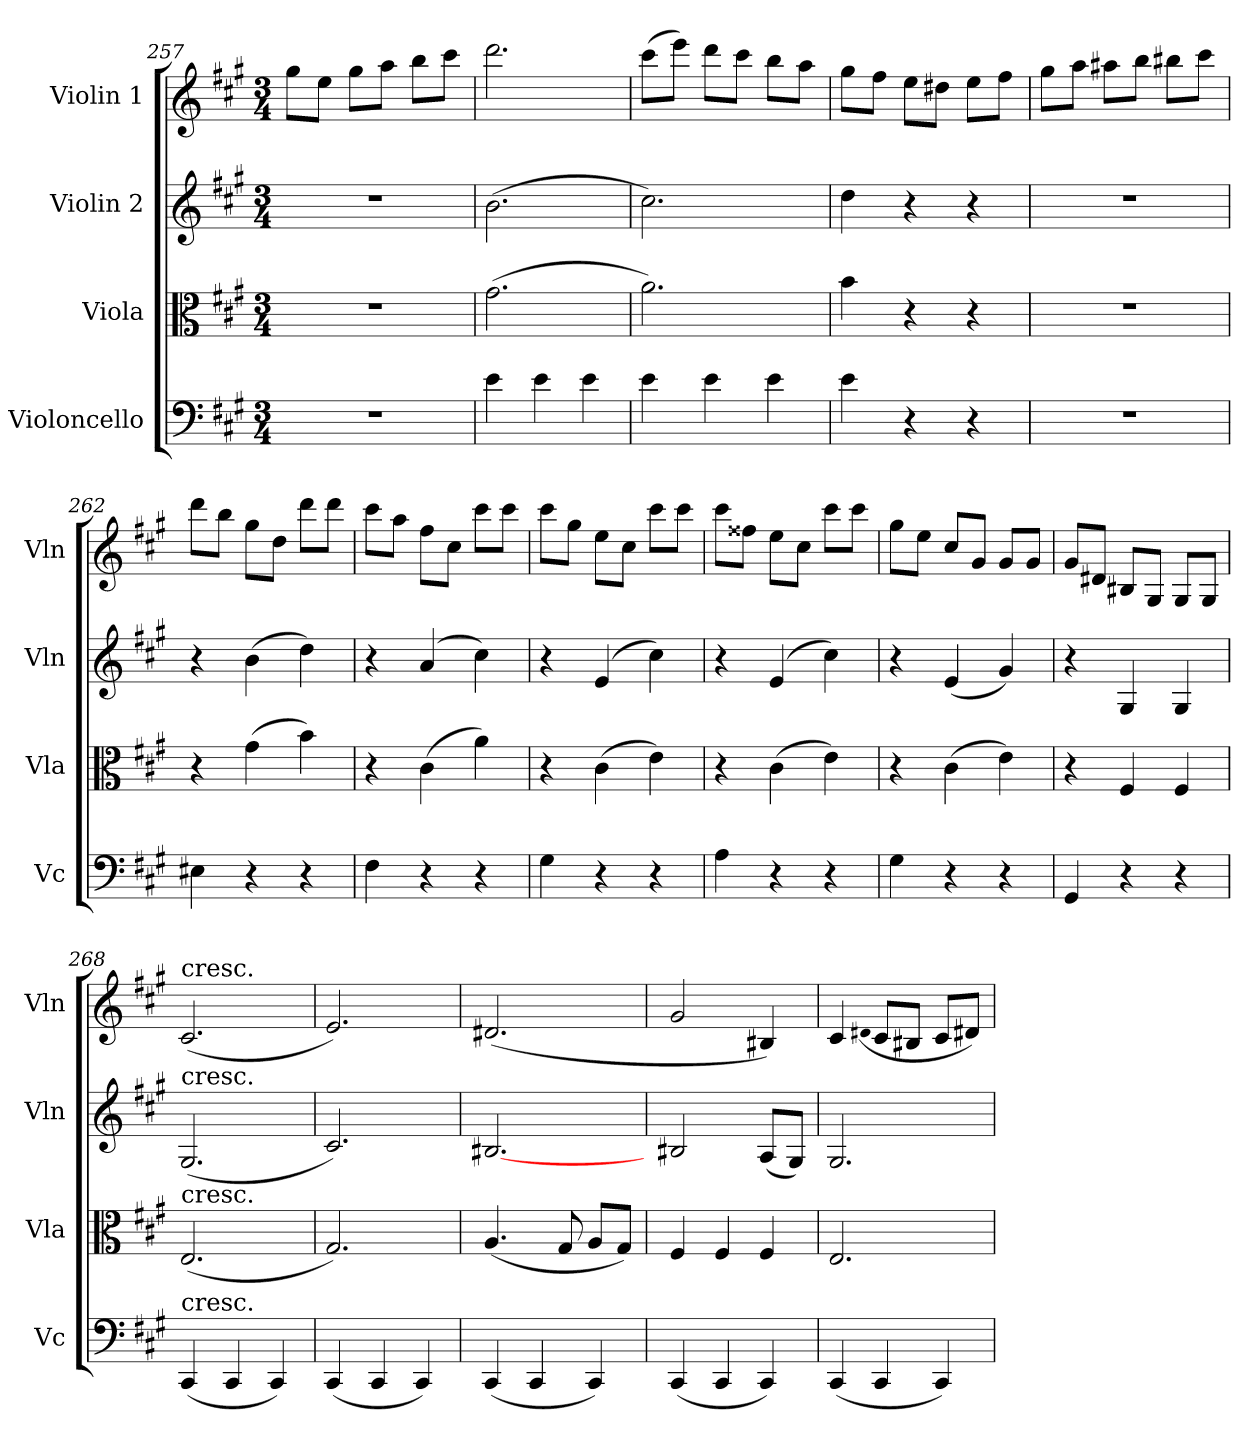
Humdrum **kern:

**kern	**kern	**kern	**kern
*part4	*part3	*part2	*part1
*staff4	*staff3	*staff2	*staff1
*I"Violoncello	*I"Viola	*I"Violin 2	*I"Violin 1
*I'Vc	*I'Vla	*I'Vln	*I'Vln
*clefF4	*clefC3	*clefG2	*clefG2
*k[f#c#g#]	*k[f#c#g#]	*k[f#c#g#]	*k[f#c#g#]
*A:	*A:	*A:	*A:
*M3/4	*M3/4	*M3/4	*M3/4
=257	=257	=257	=257
2.r	2.r	2.r	8gg#\L
.	.	.	8ee\J
.	.	.	8gg#\L
.	.	.	8aa\J
.	.	.	8bb\L
.	.	.	8ccc#\J
=258	=258	=258	=258
4e	(2.g#	(2.b	2.ddd
4e	.	.	.
4e	.	.	.
=259	=259	=259	=259
4e	2.a)	2.cc#)	(8ccc#\L
.	.	.	8eee\J)
4e	.	.	8ddd\L
.	.	.	8ccc#\J
4e	.	.	8bb\L
.	.	.	8aa\J
=260	=260	=260	=260
4e	4b	4dd	8gg#\L
.	.	.	8ff#\J
4r	4r	4r	8ee\L
.	.	.	8dd#X\J
4r	4r	4r	8ee\L
.	.	.	8ff#\J
=261	=261	=261	=261
2.r	2.r	2.r	8gg#\L
.	.	.	8aa\J
.	.	.	8aa#X\L
.	.	.	8bb\J
.	.	.	8bb#X\L
.	.	.	8ccc#\J
=262	=262	=262	=262
4E#X	4r	4r	8ddd\L
.	.	.	8bb\J
4r	(4g#	(4b	8gg#\L
.	.	.	8dd\J
4r	4b)	4dd)	8ddd\L
.	.	.	8ddd\J
=263	=263	=263	=263
4F#	4r	4r	8ccc#\L
.	.	.	8aa\J
4r	(4c#	(4a	8ff#\L
.	.	.	8cc#\J
4r	4a)	4cc#)	8ccc#\L
.	.	.	8ccc#\J
=264	=264	=264	=264
4G#	4r	4r	8ccc#\L
.	.	.	8gg#\J
4r	(4c#	(4e	8ee\L
.	.	.	8cc#\J
4r	4e)	4cc#)	8ccc#\L
.	.	.	8ccc#\J
=265	=265	=265	=265
4A	4r	4r	8ccc#\L
.	.	.	8ff##X\J
4r	(4c#	(4e	8ee\L
.	.	.	8cc#\J
4r	4e)	4cc#)	8ccc#\L
.	.	.	8ccc#\J
=266	=266	=266	=266
4G#	4r	4r	8gg#\L
.	.	.	8ee\J
4r	(4c#	(4e	8cc#/L
.	.	.	8g#/J
4r	4e)	4g#)	8g#/L
.	.	.	8g#/J
=267	=267	=267	=267
4GG#	4r	4r	8g#/L
.	.	.	8d#X/J
4r	4F#	4G#	8B#X/L
.	.	.	8G#/J
4r	4F#	4G#	8G#/L
.	.	.	8G#/J
=268	=268	=268	=268
!	!	!	!LO:TX:a:t=cresc.
!	!	!LO:TX:a:t=cresc.	!
!	!LO:TX:a:t=cresc.	!	!
!LO:TX:a:t=cresc.	!	!	!
(4CC#	(2.E	(2.G#	(2.c#
4CC#	.	.	.
4CC#)	.	.	.
=269	=269	=269	=269
(4CC#	2.G#)	2.c#)	2.e)
4CC#	.	.	.
4CC#)	.	.	.
=270	=270	=270	=270
(4CC#	(4.A	[2.B#X	(2.d#X
4CC#	.	.	.
.	8G#	.	.
4CC#)	8A/L	.	.
.	8G#/J)	.	.
=271	=271	=271	=271
(4CC#	4F#	2B#X	2g#
4CC#	4F#	.	.
4CC#)	4F#	(8A/L	4B#X)
.	.	8G#/J)	.
=272	=272	=272	=272
(4CC#	2.E	2.G#	4c#
.	.	.	(qqd#X
4CC#	.	.	8c#/L
.	.	.	8B#X/J
4CC#)	.	.	8c#/L
.	.	.	8d#X/J)
=	=	=	=
*-	*-	*-	*-
